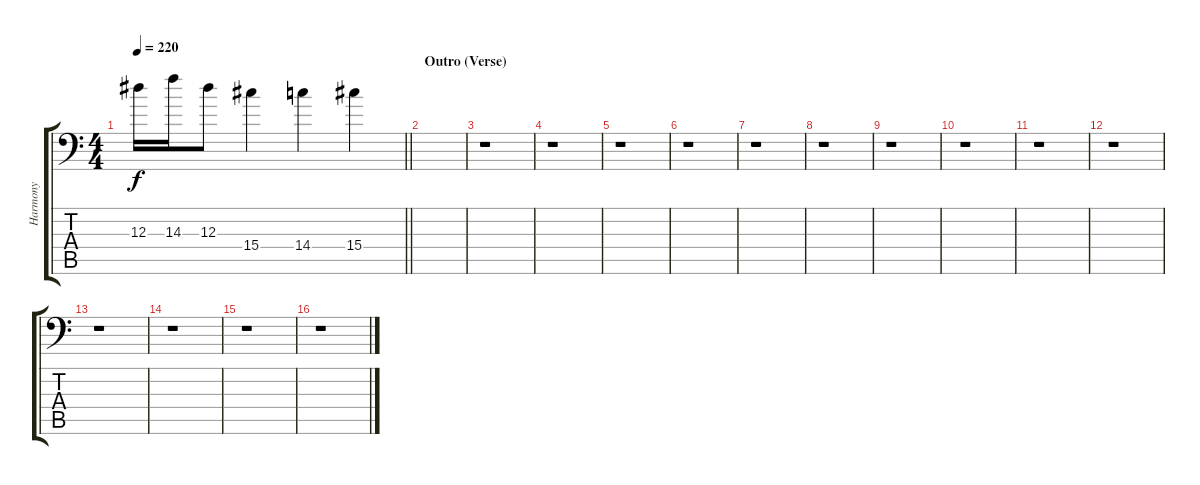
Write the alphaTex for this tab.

\track ("Harmony" "Harmony") {instrument distortionguitar}
\staff {score tabs}
\tuning (C4 G3 Eb3 Bb2 F2 Bb1) {hide}
\ts (4 4)
\tempo 220
\clef f4
\barLineRight lightlight
\ks c
12.3.16{dy f} 14.3.16 12.3.8 15.4.4 14.4.4 15.4.4 |
\section ("" "Outro (Verse)")
|
r.1 |
r.1 |
r.1 |
r.1 |
r.1 |
r.1 |
r.1 |
r.1 |
r.1 |
r.1 |
r.1 |
r.1 |
r.1 |
r.1
